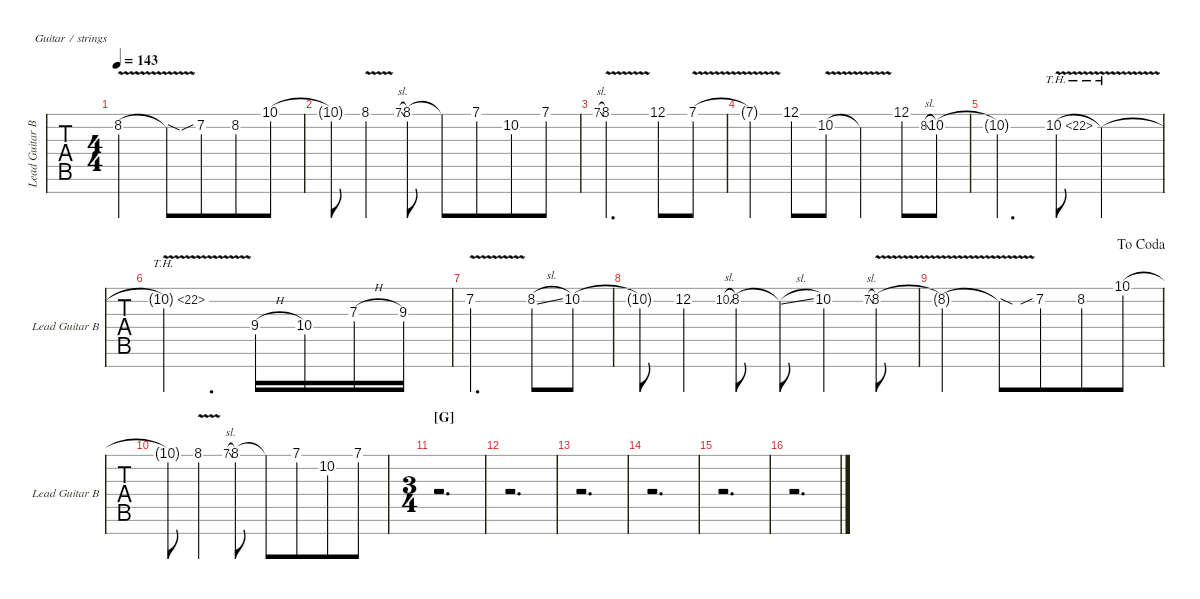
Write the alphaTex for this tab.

\defaultSystemsLayout 4
\hideDynamics
\bracketExtendMode nobrackets
\singleTrackTrackNamePolicy allsystems
\multiTrackTrackNamePolicy allsystems
\firstSystemTrackNameMode fullname
\otherSystemsTrackNameMode fullname
\otherSystemsTrackNameOrientation horizontal
\track ("Lead Guitar B" "E-Gt7") {instrument distortionguitar}
\staff {tabs}
\tuning (E4 B3 G3 D3 A2 E2 B1)
\ts (4 4)
\tempo 143
\clef g2
\ks bminor
8.2{v t}.2{dy mf} 8.2{sod t}.8 7.2{sib}.8{beam merge} 8.2.8 10.1.8 |
10.1{t}.8 8.1{v}.4 7.1{sl}.8{gr} 8.1.8 8.1{t}.8 7.1.8{beam merge} 10.2.8 7.1.8 |
7.1{sl}.8{gr} 8.1{v}.2{d} 12.1.8 7.1{v}.8 |
7.1{v t}.4 12.1.8 10.2{v}.8 10.2{v t}.4 12.1.8 8.2{sl}.8{gr} 10.2.8 |
10.2{t}.4{d} 10.2{th 12 v}.8 10.2{th 12 v t}.2 |
10.2{th 12 v t}.2{d} 9.4{h}.16 10.4.16 7.3{h}.16 9.3.16 |
7.2{v}.2{d} 8.2{sl}.8 10.2.8 |
10.2{t}.8 12.2.4 10.2{sl}.8{gr} 8.2.8 8.2{sl t}.8 10.2.4 7.2{sl}.8{gr} 8.2{v}.8 |
\jump dacoda
8.2{v t}.2 8.2{sod t}.8 7.2{sib}.8{beam merge} 8.2.8 10.1.8 |
10.1{t}.8 8.1{v}.4 7.1{sl}.8{gr} 8.1.8 8.1{t}.8 7.1.8{beam merge} 10.2.8 7.1.8 |
\ts (3 4)
\section ("G" "")
r.2{d} |
r.2{d} |
r.2{d} |
r.2{d} |
r.2{d} |
r.2{d}
